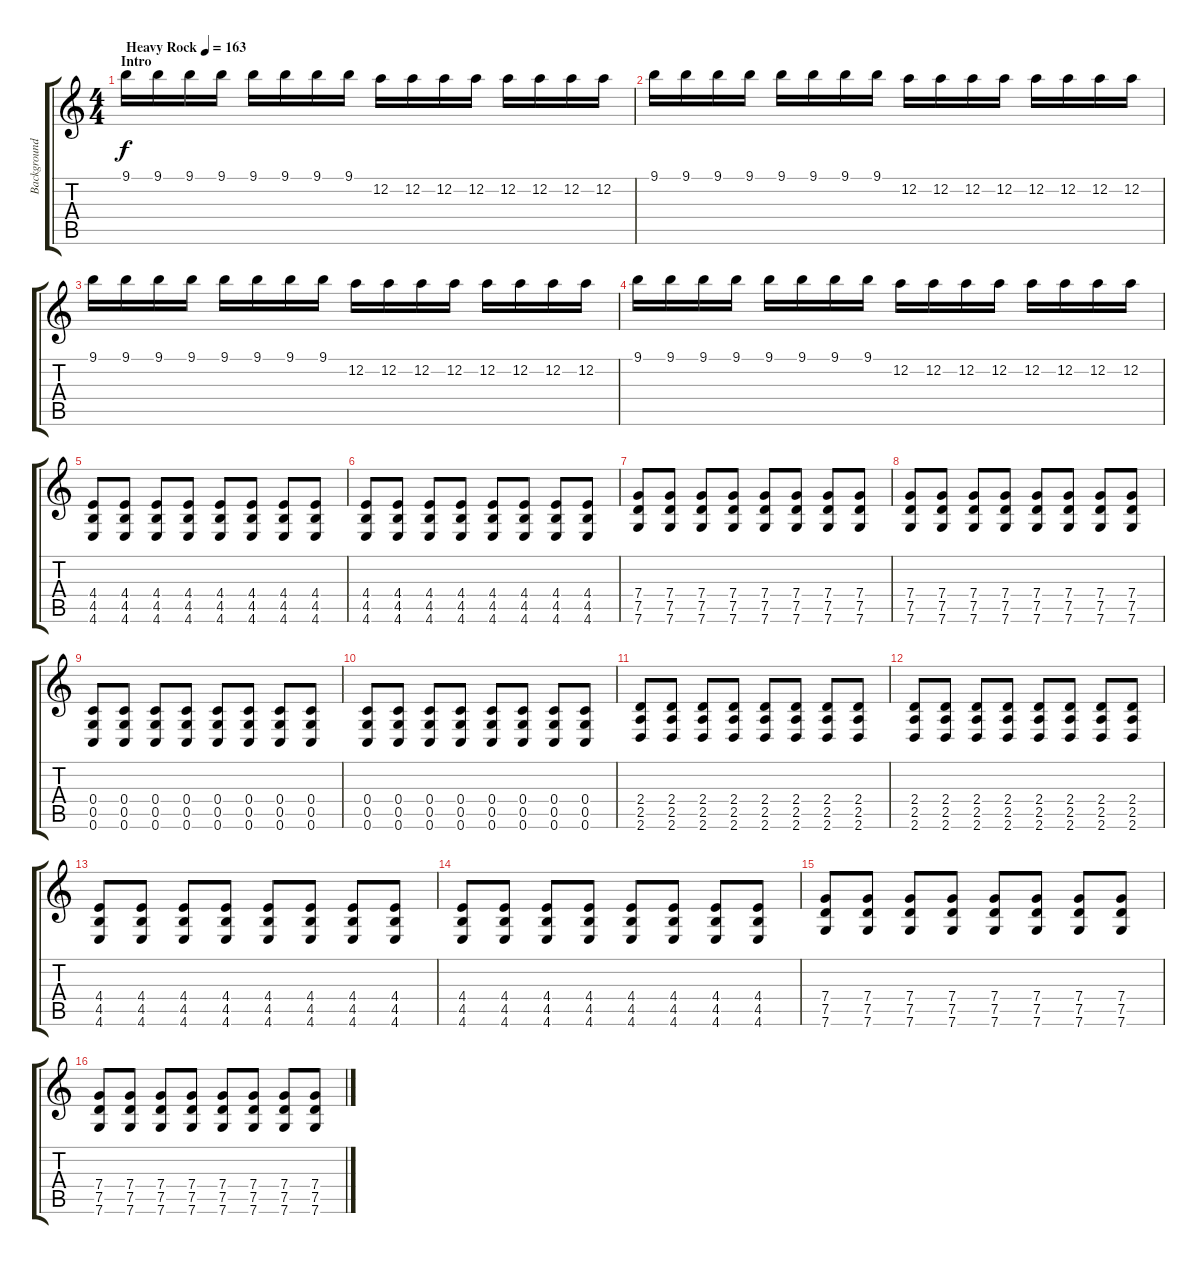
\track ("Background Guitar (Dan Jacobs)" "Background") {instrument distortionguitar}
\staff {score tabs}
\tuning (D4 A3 F3 C3 G2 C2) {hide}
\ts (4 4)
\section ("" "Intro")
\tempo (163 "Heavy Rock")
\clef g2
\ks c
9.1.16{dy f instrument distortionguitar} 9.1.16 9.1.16 9.1.16 9.1.16 9.1.16 9.1.16 9.1.16 12.2.16 12.2.16 12.2.16 12.2.16 12.2.16 12.2.16 12.2.16 12.2.16 |
9.1.16 9.1.16 9.1.16 9.1.16 9.1.16 9.1.16 9.1.16 9.1.16 12.2.16 12.2.16 12.2.16 12.2.16 12.2.16 12.2.16 12.2.16 12.2.16 |
9.1.16 9.1.16 9.1.16 9.1.16 9.1.16 9.1.16 9.1.16 9.1.16 12.2.16 12.2.16 12.2.16 12.2.16 12.2.16 12.2.16 12.2.16 12.2.16 |
9.1.16 9.1.16 9.1.16 9.1.16 9.1.16 9.1.16 9.1.16 9.1.16 12.2.16 12.2.16 12.2.16 12.2.16 12.2.16 12.2.16 12.2.16 12.2.16 |
(4.4 4.5 4.6).8{volume 9 balance 7} (4.4 4.5 4.6).8 (4.4 4.5 4.6).8 (4.4 4.5 4.6).8 (4.4 4.5 4.6).8 (4.4 4.5 4.6).8 (4.4 4.5 4.6).8 (4.4 4.5 4.6).8 |
(4.4 4.5 4.6).8 (4.4 4.5 4.6).8 (4.4 4.5 4.6).8 (4.4 4.5 4.6).8 (4.4 4.5 4.6).8 (4.4 4.5 4.6).8 (4.4 4.5 4.6).8 (4.4 4.5 4.6).8 |
(7.4 7.5 7.6).8 (7.4 7.5 7.6).8 (7.4 7.5 7.6).8 (7.4 7.5 7.6).8 (7.4 7.5 7.6).8 (7.4 7.5 7.6).8 (7.4 7.5 7.6).8 (7.4 7.5 7.6).8 |
(7.4 7.5 7.6).8 (7.4 7.5 7.6).8 (7.4 7.5 7.6).8 (7.4 7.5 7.6).8 (7.4 7.5 7.6).8 (7.4 7.5 7.6).8 (7.4 7.5 7.6).8 (7.4 7.5 7.6).8 |
(0.4 0.5 0.6).8 (0.4 0.5 0.6).8 (0.4 0.5 0.6).8 (0.4 0.5 0.6).8 (0.4 0.5 0.6).8 (0.4 0.5 0.6).8 (0.4 0.5 0.6).8 (0.4 0.5 0.6).8 |
(0.4 0.5 0.6).8 (0.4 0.5 0.6).8 (0.4 0.5 0.6).8 (0.4 0.5 0.6).8 (0.4 0.5 0.6).8 (0.4 0.5 0.6).8 (0.4 0.5 0.6).8 (0.4 0.5 0.6).8 |
(2.4 2.5 2.6).8 (2.4 2.5 2.6).8 (2.4 2.5 2.6).8 (2.4 2.5 2.6).8 (2.4 2.5 2.6).8 (2.4 2.5 2.6).8 (2.4 2.5 2.6).8 (2.4 2.5 2.6).8 |
(2.4 2.5 2.6).8 (2.4 2.5 2.6).8 (2.4 2.5 2.6).8 (2.4 2.5 2.6).8 (2.4 2.5 2.6).8 (2.4 2.5 2.6).8 (2.4 2.5 2.6).8 (2.4 2.5 2.6).8 |
(4.4 4.5 4.6).8 (4.4 4.5 4.6).8 (4.4 4.5 4.6).8 (4.4 4.5 4.6).8 (4.4 4.5 4.6).8 (4.4 4.5 4.6).8 (4.4 4.5 4.6).8 (4.4 4.5 4.6).8 |
(4.4 4.5 4.6).8 (4.4 4.5 4.6).8 (4.4 4.5 4.6).8 (4.4 4.5 4.6).8 (4.4 4.5 4.6).8 (4.4 4.5 4.6).8 (4.4 4.5 4.6).8 (4.4 4.5 4.6).8 |
(7.4 7.5 7.6).8 (7.4 7.5 7.6).8 (7.4 7.5 7.6).8 (7.4 7.5 7.6).8 (7.4 7.5 7.6).8 (7.4 7.5 7.6).8 (7.4 7.5 7.6).8 (7.4 7.5 7.6).8 |
(7.4 7.5 7.6).8 (7.4 7.5 7.6).8 (7.4 7.5 7.6).8 (7.4 7.5 7.6).8 (7.4 7.5 7.6).8 (7.4 7.5 7.6).8 (7.4 7.5 7.6).8 (7.4 7.5 7.6).8
